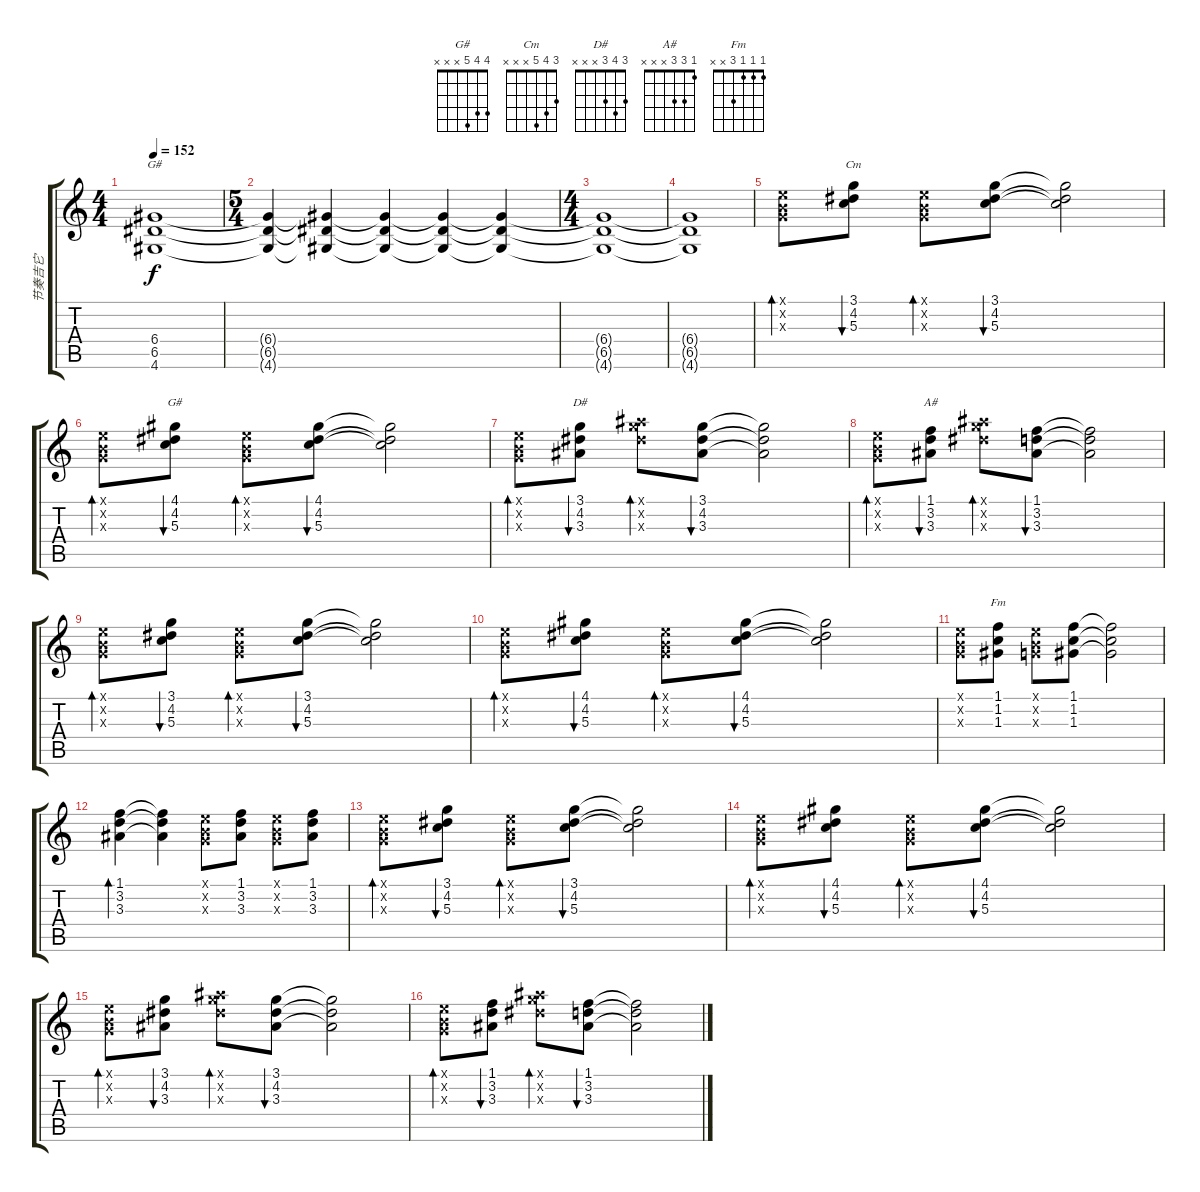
\track ("节奏吉它" "节奏吉它") {instrument distortionguitar}
\staff {score tabs}
\tuning (E4 B3 G3 D3 A2 E2) {hide}
\chord ("G#" 4 4 5 6 6 4) {firstfret 4 barre 4}
\chord ("Cm" 3 4 5 x x x)
\chord ("G#" 4 4 5 x x x)
\chord ("D#" 3 4 3 x x x)
\chord ("A#" 1 3 3 x x x)
\chord ("Fm" 1 1 1 3 x x)
\ts (4 4)
\tempo 152
\clef g2
\ks c
(6.4 6.5 4.6).1{ch "G#" dy f} |
\ts (5 4)
(6.4{t} 6.5{t} 4.6{t}).4 (6.4{t} 6.5{t} 4.6{t}).4 (6.4{t} 6.5{t} 4.6{t}).4 (6.4{t} 6.5{t} 4.6{t}).4 (6.4{t} 6.5{t} 4.6{t}).4 |
\ts (4 4)
(6.4{t} 6.5{t} 4.6{t}).1 |
(6.4{t} 6.5{t} 4.6{t}).1 |
(0.1{x} 0.2{x} 0.3{x}).8{bd 60 volume 9 instrument electricguitarclean} (3.1 4.2 5.3).8{bu 60 ch "Cm"} (0.1{x} 0.2{x} 0.3{x}).8{bd 60} (3.1 4.2 5.3).8{bu 60} (3.1{t} 4.2{t} 5.3{t}).2 |
(0.1{x} 0.2{x} 0.3{x}).8{bd 60} (4.1 4.2 5.3).8{bu 60 ch "G#"} (0.1{x} 0.2{x} 0.3{x}).8{bd 60} (4.1 4.2 5.3).8{bu 60} (4.1{t} 4.2{t} 5.3{t}).2 |
(0.1{x} 0.2{x} 0.3{x}).8{bd 60} (3.1 4.2 3.3).8{bu 60 ch "D#"} (6.1{x} 8.2{x} 8.3{x}).8{bd 60} (3.1 4.2 3.3).8{bu 60} (3.1{t} 4.2{t} 3.3{t}).2 |
(0.1{x} 0.2{x} 0.3{x}).8{bd 60} (1.1 3.2 3.3).8{bu 60 ch "A#"} (6.1{x} 8.2{x} 8.3{x}).8{bd 60} (1.1 3.2 3.3).8{bu 60} (1.1{t} 3.2{t} 3.3{t}).2 |
(0.1{x} 0.2{x} 0.3{x}).8{bd 60} (3.1 4.2 5.3).8{bu 60} (0.1{x} 0.2{x} 0.3{x}).8{bd 60} (3.1 4.2 5.3).8{bu 60} (3.1{t} 4.2{t} 5.3{t}).2 |
(0.1{x} 0.2{x} 0.3{x}).8{bd 60} (4.1 4.2 5.3).8{bu 60} (0.1{x} 0.2{x} 0.3{x}).8{bd 60} (4.1 4.2 5.3).8{bu 60} (4.1{t} 4.2{t} 5.3{t}).2 |
(0.1{x} 0.2{x} 0.3{x}).8 (1.1 1.2 1.3).8{ch "Fm"} (0.1{x} 0.2{x} 0.3{x}).8 (1.1 1.2 1.3).8 (1.1{t} 1.2{t} 1.3{t}).2 |
(1.1 3.2 3.3).4{bd 60} (1.1{t} 3.2{t} 3.3{t}).4 (0.1{x} 0.2{x} 0.3{x}).8 (1.1 3.2 3.3).8 (0.1{x} 0.2{x} 0.3{x}).8 (1.1 3.2 3.3).8 |
(0.1{x} 0.2{x} 0.3{x}).8{bd 60 volume 9} (3.1 4.2 5.3).8{bu 60} (0.1{x} 0.2{x} 0.3{x}).8{bd 60} (3.1 4.2 5.3).8{bu 60} (3.1{t} 4.2{t} 5.3{t}).2 |
(0.1{x} 0.2{x} 0.3{x}).8{bd 60} (4.1 4.2 5.3).8{bu 60} (0.1{x} 0.2{x} 0.3{x}).8{bd 60} (4.1 4.2 5.3).8{bu 60} (4.1{t} 4.2{t} 5.3{t}).2 |
(0.1{x} 0.2{x} 0.3{x}).8{bd 60} (3.1 4.2 3.3).8{bu 60} (6.1{x} 8.2{x} 8.3{x}).8{bd 60} (3.1 4.2 3.3).8{bu 60} (3.1{t} 4.2{t} 3.3{t}).2 |
(0.1{x} 0.2{x} 0.3{x}).8{bd 60} (1.1 3.2 3.3).8{bu 60} (6.1{x} 8.2{x} 8.3{x}).8{bd 60} (1.1 3.2 3.3).8{bu 60} (1.1{t} 3.2{t} 3.3{t}).2
